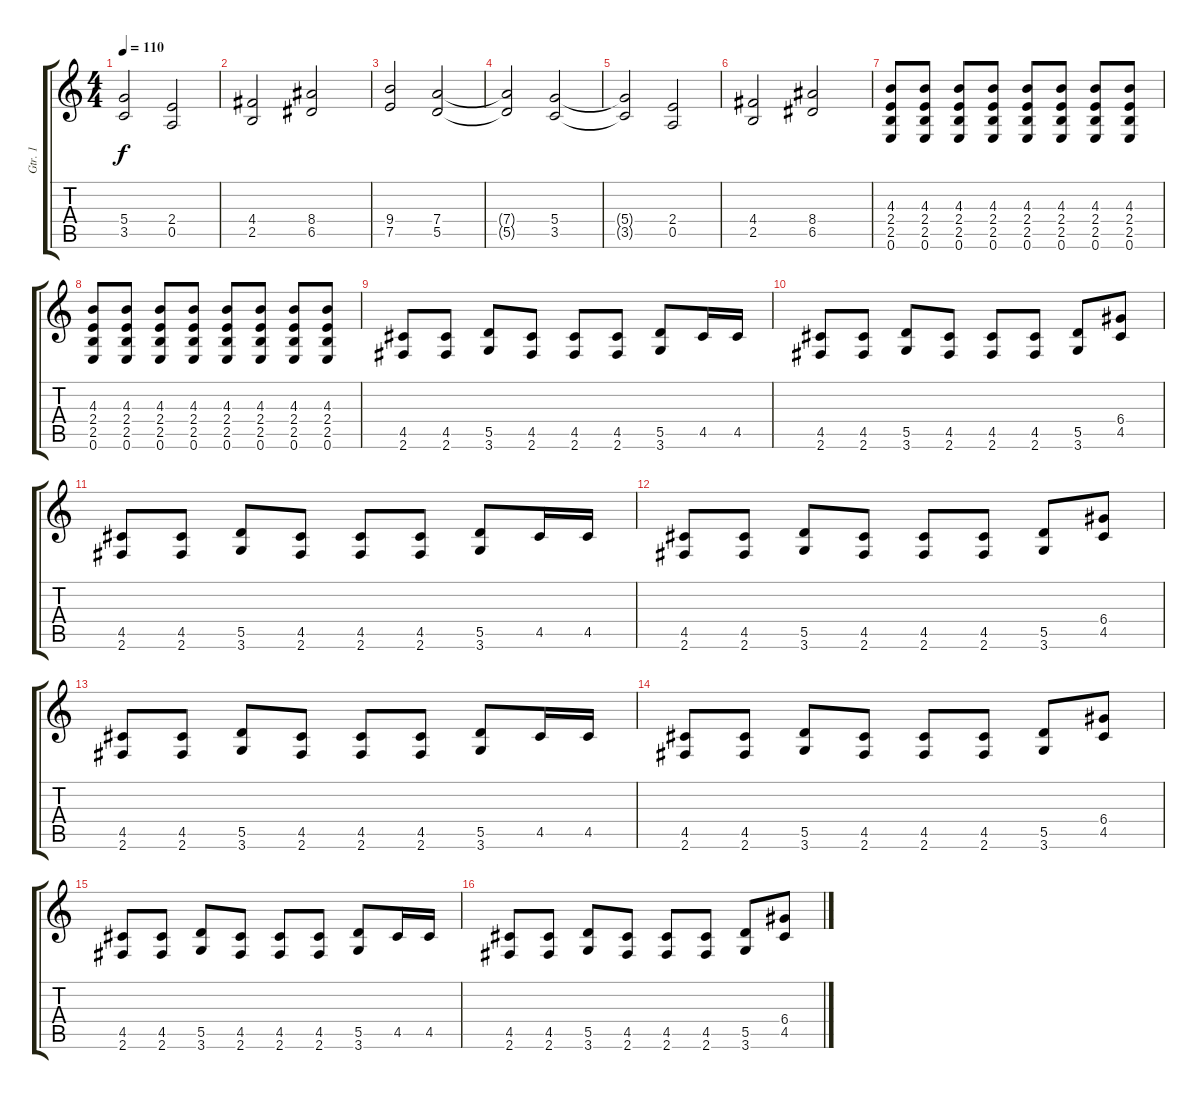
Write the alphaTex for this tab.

\track ("Gtr. 1" "Gtr. 1") {instrument distortionguitar}
\staff {score tabs}
\tuning (E4 B3 G3 D3 A2 E2) {hide}
\ts (4 4)
\tempo 110
\clef g2
\ks c
(5.4{t} 3.5{t}).2{dy f} (2.4 0.5).2 |
(4.4 2.5).2 (8.4 6.5).2 |
(9.4 7.5).2 (7.4 5.5).2 |
(7.4{t} 5.5{t}).2 (5.4 3.5).2 |
(5.4{t} 3.5{t}).2 (2.4 0.5).2 |
(4.4 2.5).2 (8.4 6.5).2 |
(4.3 2.4 2.5 0.6).8 (4.3 2.4 2.5 0.6).8 (4.3 2.4 2.5 0.6).8 (4.3 2.4 2.5 0.6).8 (4.3 2.4 2.5 0.6).8 (4.3 2.4 2.5 0.6).8 (4.3 2.4 2.5 0.6).8 (4.3 2.4 2.5 0.6).8 |
(4.3 2.4 2.5 0.6).8 (4.3 2.4 2.5 0.6).8 (4.3 2.4 2.5 0.6).8 (4.3 2.4 2.5 0.6).8 (4.3 2.4 2.5 0.6).8 (4.3 2.4 2.5 0.6).8 (4.3 2.4 2.5 0.6).8 (4.3 2.4 2.5 0.6).8 |
(4.5 2.6).8 (4.5 2.6).8 (5.5 3.6).8 (4.5 2.6).8 (4.5 2.6).8 (4.5 2.6).8 (5.5 3.6).8 4.5.16 4.5.16 |
(4.5 2.6).8 (4.5 2.6).8 (5.5 3.6).8 (4.5 2.6).8 (4.5 2.6).8 (4.5 2.6).8 (5.5 3.6).8 (6.4 4.5).8 |
(4.5 2.6).8 (4.5 2.6).8 (5.5 3.6).8 (4.5 2.6).8 (4.5 2.6).8 (4.5 2.6).8 (5.5 3.6).8 4.5.16 4.5.16 |
(4.5 2.6).8 (4.5 2.6).8 (5.5 3.6).8 (4.5 2.6).8 (4.5 2.6).8 (4.5 2.6).8 (5.5 3.6).8 (6.4 4.5).8 |
(4.5 2.6).8 (4.5 2.6).8 (5.5 3.6).8 (4.5 2.6).8 (4.5 2.6).8 (4.5 2.6).8 (5.5 3.6).8 4.5.16 4.5.16 |
(4.5 2.6).8 (4.5 2.6).8 (5.5 3.6).8 (4.5 2.6).8 (4.5 2.6).8 (4.5 2.6).8 (5.5 3.6).8 (6.4 4.5).8 |
(4.5 2.6).8 (4.5 2.6).8 (5.5 3.6).8 (4.5 2.6).8 (4.5 2.6).8 (4.5 2.6).8 (5.5 3.6).8 4.5.16 4.5.16 |
(4.5 2.6).8 (4.5 2.6).8 (5.5 3.6).8 (4.5 2.6).8 (4.5 2.6).8 (4.5 2.6).8 (5.5 3.6).8 (6.4 4.5).8
